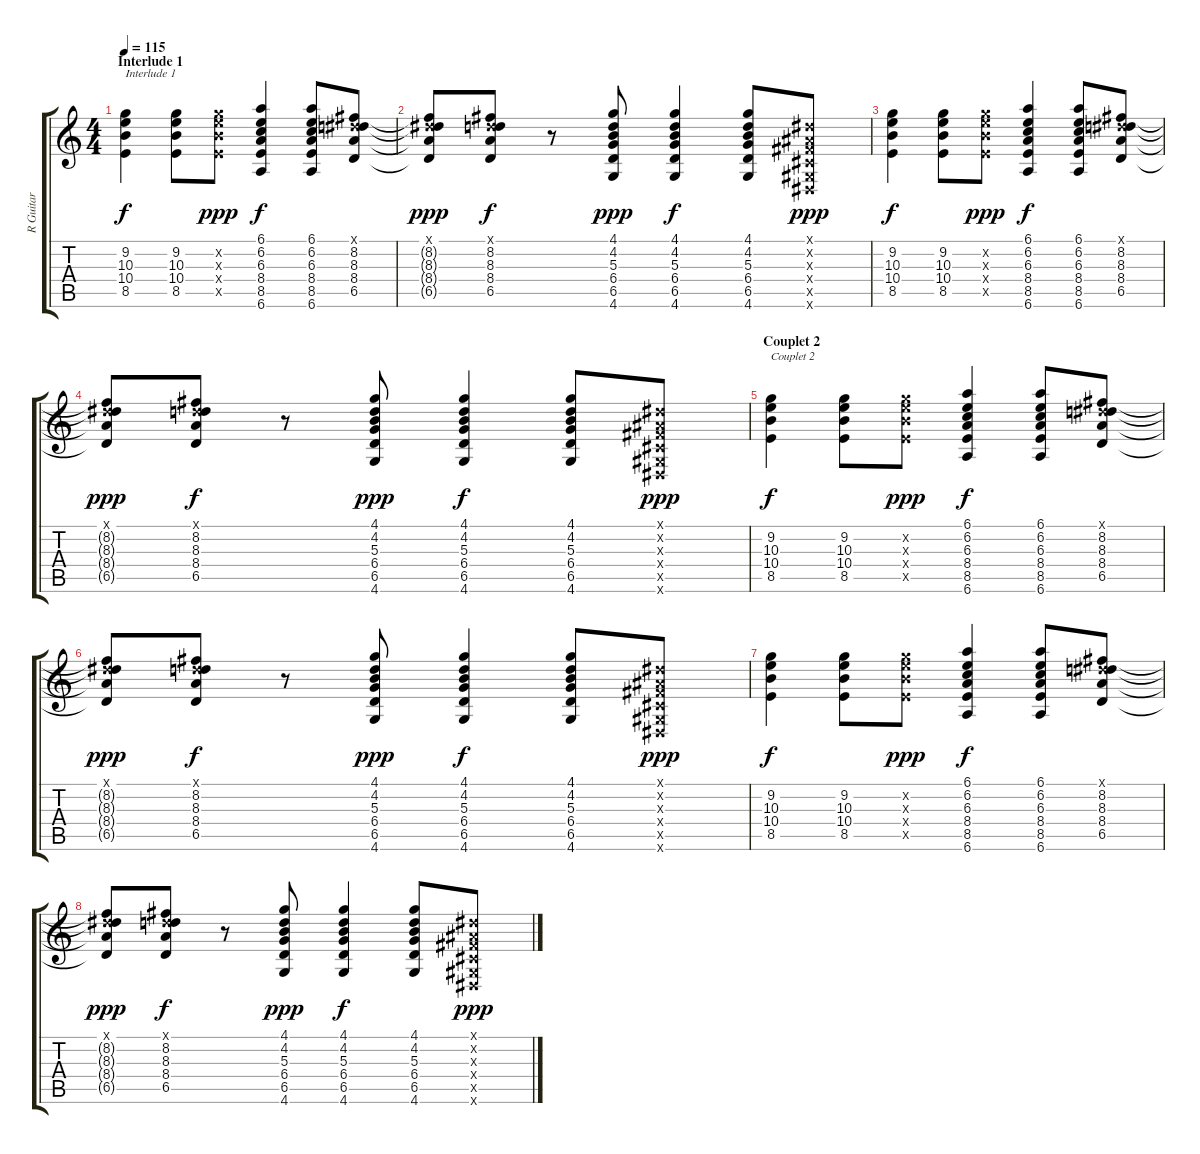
\track ("R Guitar" "R Guitar") {instrument electricguitarmuted}
\staff {score tabs}
\tuning (Eb4 Bb3 Gb3 Db3 Ab2 Eb2) {hide}
\ts (4 4)
\section ("" "Interlude 1")
\tempo 115
\clef g2
\ks c
(9.2 10.3 10.4 8.5).4{txt "Interlude 1" dy f} (9.2 10.3 10.4 8.5).8 (9.2{x} 10.3{x} 10.4{x} 8.5{x}).8{dy ppp} (6.1 6.2 6.3 8.4 8.5 6.6).4{dy f} (6.1 6.2 6.3 8.4 8.5 6.6).8 (0.1{x} 8.2 8.3 8.4 6.5).8 |
(0.1{x} 8.2{t} 8.3{t} 8.4{t} 6.5{t}).8{dy ppp} (0.1{x} 8.2 8.3 8.4 6.5).8{dy f} r.8 (4.1 4.2 5.3 6.4 6.5 4.6).8{dy ppp} (4.1 4.2 5.3 6.4 6.5 4.6).4{dy f} (4.1 4.2 5.3 6.4 6.5 4.6).8 (0.1{x} 0.2{x} 0.3{x} 0.4{x} 0.5{x} 0.6{x}).8{dy ppp} |
(9.2 10.3 10.4 8.5).4{dy f} (9.2 10.3 10.4 8.5).8 (9.2{x} 10.3{x} 10.4{x} 8.5{x}).8{dy ppp} (6.1 6.2 6.3 8.4 8.5 6.6).4{dy f} (6.1 6.2 6.3 8.4 8.5 6.6).8 (0.1{x} 8.2 8.3 8.4 6.5).8 |
(0.1{x} 8.2{t} 8.3{t} 8.4{t} 6.5{t}).8{dy ppp} (0.1{x} 8.2 8.3 8.4 6.5).8{dy f} r.8 (4.1 4.2 5.3 6.4 6.5 4.6).8{dy ppp} (4.1 4.2 5.3 6.4 6.5 4.6).4{dy f} (4.1 4.2 5.3 6.4 6.5 4.6).8 (0.1{x} 0.2{x} 0.3{x} 0.4{x} 0.5{x} 0.6{x}).8{dy ppp} |
\section ("" "Couplet 2")
(9.2 10.3 10.4 8.5).4{txt "Couplet 2" dy f} (9.2 10.3 10.4 8.5).8 (9.2{x} 10.3{x} 10.4{x} 8.5{x}).8{dy ppp} (6.1 6.2 6.3 8.4 8.5 6.6).4{dy f} (6.1 6.2 6.3 8.4 8.5 6.6).8 (0.1{x} 8.2 8.3 8.4 6.5).8 |
(0.1{x} 8.2{t} 8.3{t} 8.4{t} 6.5{t}).8{dy ppp} (0.1{x} 8.2 8.3 8.4 6.5).8{dy f} r.8 (4.1 4.2 5.3 6.4 6.5 4.6).8{dy ppp} (4.1 4.2 5.3 6.4 6.5 4.6).4{dy f} (4.1 4.2 5.3 6.4 6.5 4.6).8 (0.1{x} 0.2{x} 0.3{x} 0.4{x} 0.5{x} 0.6{x}).8{dy ppp} |
(9.2 10.3 10.4 8.5).4{dy f} (9.2 10.3 10.4 8.5).8 (9.2{x} 10.3{x} 10.4{x} 8.5{x}).8{dy ppp} (6.1 6.2 6.3 8.4 8.5 6.6).4{dy f} (6.1 6.2 6.3 8.4 8.5 6.6).8 (0.1{x} 8.2 8.3 8.4 6.5).8 |
(0.1{x} 8.2{t} 8.3{t} 8.4{t} 6.5{t}).8{dy ppp} (0.1{x} 8.2 8.3 8.4 6.5).8{dy f} r.8 (4.1 4.2 5.3 6.4 6.5 4.6).8{dy ppp} (4.1 4.2 5.3 6.4 6.5 4.6).4{dy f} (4.1 4.2 5.3 6.4 6.5 4.6).8 (0.1{x} 0.2{x} 0.3{x} 0.4{x} 0.5{x} 0.6{x}).8{dy ppp}
